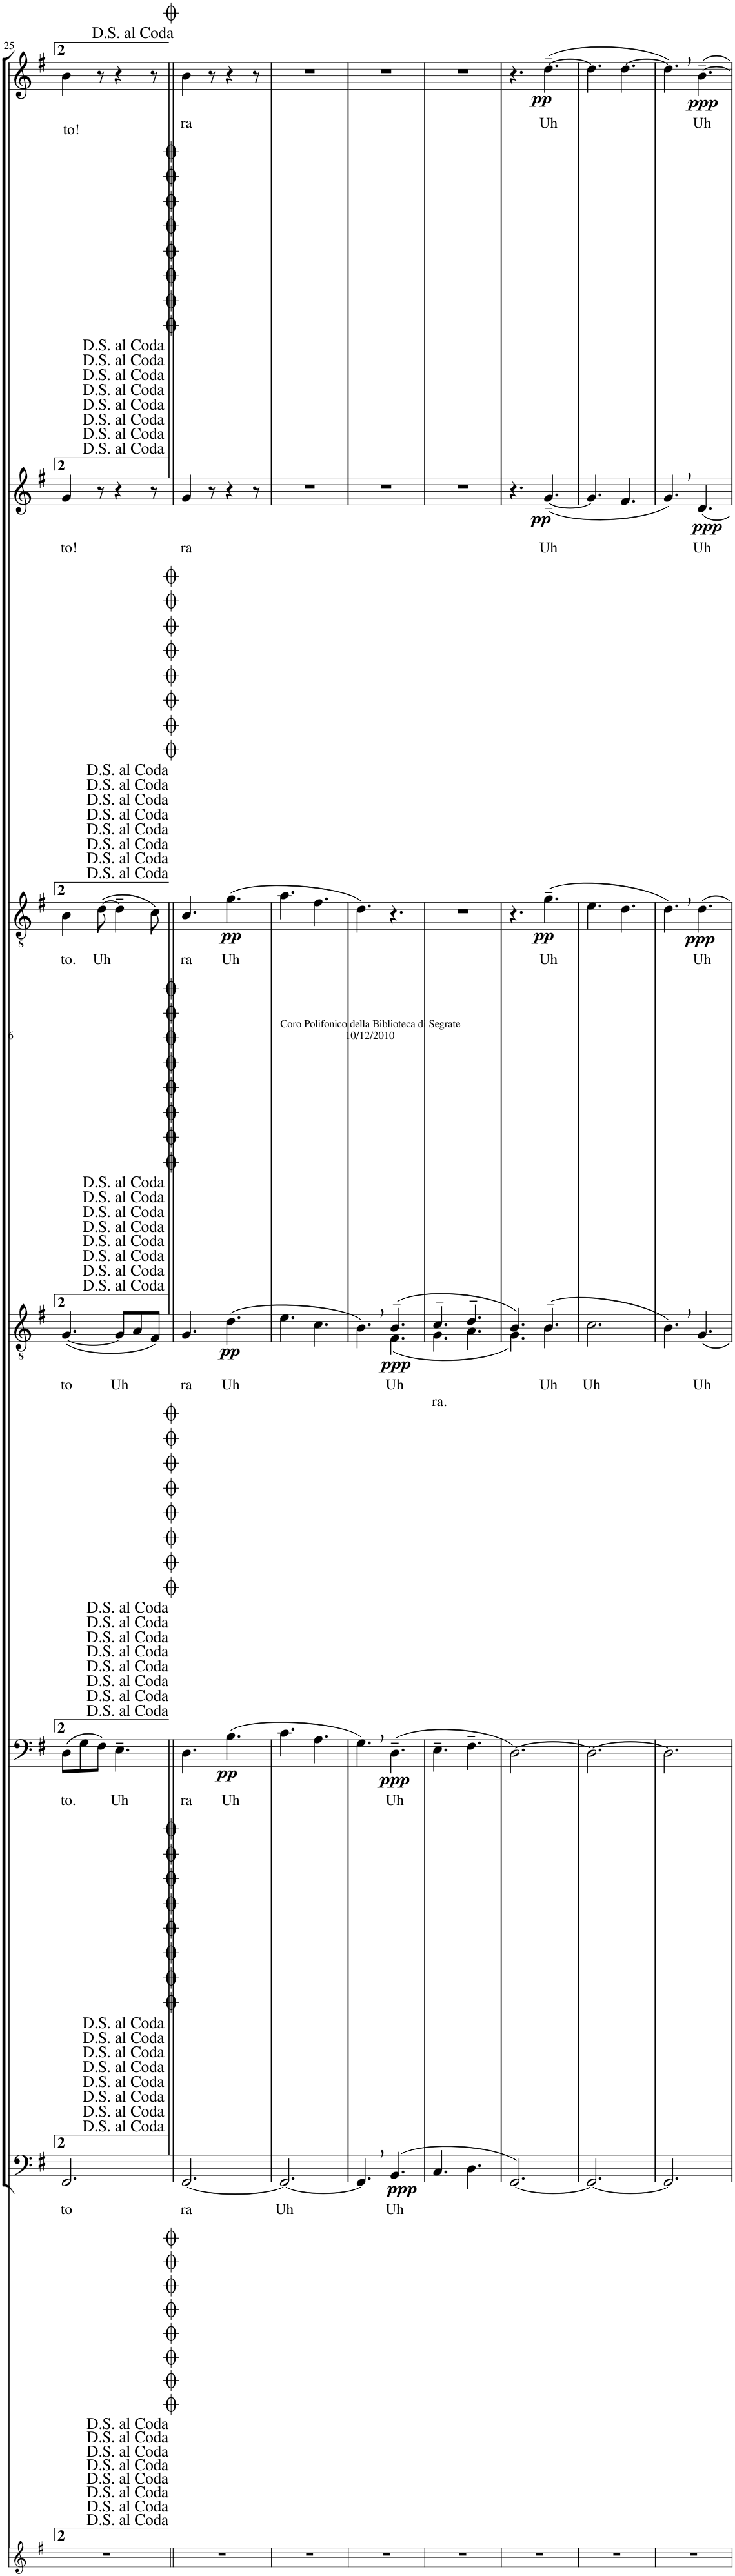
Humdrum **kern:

**kern	**kern	**text	**dynam	**kern	**text	**dynam	**kern	**text	**text	**dynam	**kern	**text	**dynam	**kern	**text	**dynam	**kern	**text	**dynam
*part7	*part6	*part6	*part6	*part5	*part5	*part5	*part4	*part4	*part4	*part4	*part3	*part3	*part3	*part2	*part2	*part2	*part1	*part1	*part1
*staff7	*staff6	*staff6	*staff6	*staff5	*staff5	*staff5	*staff4	*staff4	*staff4	*staff4	*staff3	*staff3	*staff3	*staff2	*staff2	*staff2	*staff1	*staff1	*staff1
*I"Campane	*I"Bassi II	*	*	*I"Bassi I	*	*	*I"Tenori II	*	*	*	*I"Tenori I	*	*	*I"Contralti	*	*	*I"Soprani	*	*
!!LO:PB:g=z
*clefG2	*clefF4	*	*	*clefF4	*	*	*clefGv2	*	*	*	*clefGv2	*	*	*clefG2	*	*	*clefG2	*	*
*	*	*	*	*	*	*	*	*	*	*	*	*	*	*	*	*	*Trd1c2	*	*
*k[f#]	*k[f#]	*	*	*k[f#]	*	*	*k[f#]	*	*	*	*k[f#]	*	*	*k[f#]	*	*	*k[f#]	*	*
*G:	*G:	*	*	*G:	*	*	*G:	*	*	*	*G:	*	*	*G:	*	*	*G:	*	*
*M6/8	*M6/8	*	*	*M6/8	*	*	*M6/8	*	*	*	*M6/8	*	*	*M6/8	*	*	*M6/8	*	*
=25	=25	=25	=25	=25	=25	=25	=25	=25	=25	=25	=25	=25	=25	=25	=25	=25	=25	=25	=25
!	!	!LO:LY:b	!	!	!LO:LY:b	!	!	!LO:LY:b	!	!	!	!LO:LY:b	!	!	!LO:LY:b	!	!	!LO:LY:b	!
2.r	2.GG/	to	.	(8D\L	to.	.	([4.G/	-to	.	.	4B\	to.	.	4g/	to!	.	4b\	to!	.
.	.	.	.	8G\	.	.	.	.	.	.	.	.	.	.	.	.	.	.	.
!	!	!	!	!	!	!	!	!	!	!	!	!LO:LY:b	!	!	!	!	!	!	!
.	.	.	.	8F#\J)	.	.	.	.	.	.	([8d\	Uh	.	8r	.	.	8r	.	.
!	!	!	!	!	!LO:LY:b	!	!	!LO:LY:b	!	!	!	!	!	!	!	!	!	!	!
.	.	.	.	4.E~\	Uh	.	8G/L]	Uh	.	.	4d~\]	.	.	4r	.	.	4r	.	.
.	.	.	.	.	.	.	8A/	.	.	.	.	.	.	.	.	.	.	.	.
.	.	.	.	.	.	.	8F#/J)	.	.	.	8c\)	.	.	8r	.	.	8r	.	.
=26||	=26||	=26||	=26||	=26||	=26||	=26||	=26||	=26||	=26||	=26||	=26||	=26||	=26||	=26||	=26||	=26||	=26||	=26||	=26||
!	!	!LO:LY:b	!	!	!LO:LY:b	!	!	!LO:LY:b	!	!	!	!LO:LY:b	!	!	!LO:LY:b	!	!	!LO:LY:b	!
2.r	[2.GG/	ra	.	4.D\	ra	.	4.G/	ra	.	.	4.B/	ra	.	4g/	ra	.	4b\	ra	.
.	.	.	.	.	.	.	.	.	.	.	.	.	.	8r	.	.	8r	.	.
!	!	!	!	!	!LO:LY:b	!LO:DY:b	!	!LO:LY:b	!	!LO:DY:b	!	!LO:LY:b	!LO:DY:b	!	!	!	!	!	!
.	.	.	.	(4.B\	-Uh	pp	(4.d\	-Uh	.	pp	(4.g\	Uh	pp	4r	.	.	4r	.	.
.	.	.	.	.	.	.	.	.	.	.	.	.	.	8r	.	.	8r	.	.
=27	=27	=27	=27	=27	=27	=27	=27	=27	=27	=27	=27	=27	=27	=27	=27	=27	=27	=27	=27
!	!	!LO:LY:b	!	!	!	!	!	!	!	!	!	!	!	!	!	!	!	!	!
2.r	2.GG/_	Uh	.	4.c\	.	.	4.e\	.	.	.	4.a\	.	.	2.r	.	.	2.r	.	.
.	.	.	.	4.A\	.	.	4.c\	.	.	.	4.f#\	.	.	.	.	.	.	.	.
=28	=28	=28	=28	=28	=28	=28	=28	=28	=28	=28	=28	=28	=28	=28	=28	=28	=28	=28	=28
*	*	*	*	*	*	*	*^	*	*	*	*	*	*	*	*	*	*	*	*
2.r	4.GG,/]	.	.	4.G,\)	.	.	4.B,\)	4.ryy	.	.	.	4.d\)	.	.	2.r	.	.	2.r	.	.
!	!	!LO:LY:b	!LO:DY:b	!	!LO:LY:b	!LO:DY:b	!	!	!LO:LY:b	!	!LO:DY:b	!	!	!	!	!	!	!	!	!
.	(4.BB/	-Uh	ppp	(4.D~\	Uh	ppp	(4.B~/	(4.F#\	Uh	.	ppp	4.r	.	.	.	.	.	.	.	.
=29	=29	=29	=29	=29	=29	=29	=29	=29	=29	=29	=29	=29	=29	=29	=29	=29	=29	=29	=29	=29
!	!	!	!	!	!	!	!	!	!	!LO:LY:b	!	!	!	!	!	!	!	!	!	!
2.r	4.C/	.	.	4.E~\	.	.	4.c~/	4.G\	.	-ra.	.	2.r	.	.	2.r	.	.	2.r	.	.
.	4.D\	.	.	4.F#~\	.	.	4.d~/	4.A\	.	.	.	.	.	.	.	.	.	.	.	.
=30	=30	=30	=30	=30	=30	=30	=30	=30	=30	=30	=30	=30	=30	=30	=30	=30	=30	=30	=30	=30
2.r	[2.GG/)	.	.	[2.D\)	.	.	4.B/)	4.G\)	.	.	.	4.r	.	.	4.r	.	.	4.r	.	.
!	!	!	!	!	!	!	!	!	!LO:LY:b	!	!	!	!LO:LY:b	!LO:DY:b	!	!LO:LY:b	!LO:DY:b	!	!LO:LY:b	!LO:DY:b
.	.	.	.	.	.	.	(4.B~/	4.B\	Uh	.	.	(4.g~\	Uh	pp	([4.g~/	-Uh	pp	([4.dd~\	-Uh	pp
=31	=31	=31	=31	=31	=31	=31	=31	=31	=31	=31	=31	=31	=31	=31	=31	=31	=31	=31	=31	=31
!	!	!	!	!	!	!	!	!	!LO:LY:b	!	!	!	!	!	!	!	!	!	!	!
*	*	*	*	*	*	*	*v	*v	*	*	*	*	*	*	*	*	*	*	*	*
2.r	2.GG/_	.	.	2.D\_	.	.	2.c\	Uh	.	.	4.e\	.	.	4.g/]	.	.	4.dd\]	.	.
.	.	.	.	.	.	.	.	.	.	.	4.d\	.	.	4.f#/	.	.	[4.dd\	.	.
=32	=32	=32	=32	=32	=32	=32	=32	=32	=32	=32	=32	=32	=32	=32	=32	=32	=32	=32	=32
2.r	2.GG/]	.	.	2.D\]	.	.	4.B,\)	.	.	.	4.d,\)	.	.	4.g,/)	.	.	4.dd,\])	.	.
!	!	!	!	!	!	!	!	!LO:LY:b	!	!	!	!LO:LY:b	!LO:DY:b	!	!LO:LY:b	!LO:DY:b	!	!LO:LY:b	!LO:DY:b
.	.	.	.	.	.	.	4.G/	Uh	.	.	4.d\	Uh	ppp	4.d/	Uh	ppp	[4.b~\	-Uh	ppp
=	=	=	=	=	=	=	=	=	=	=	=	=	=	=	=	=	=	=	=
*-	*-	*-	*-	*-	*-	*-	*-	*-	*-	*-	*-	*-	*-	*-	*-	*-	*-	*-	*-
